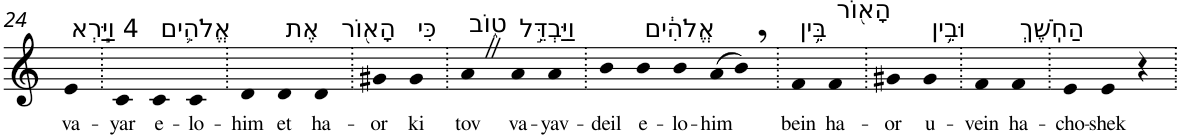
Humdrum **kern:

**kern	**text
*part1	*part1
*staff1	*staff1
*I"Piano	*
*I'Pno	*
!!LO:PB:g=z
*clefG2	*
*k[]	*
=24	=24
!LO:TX:a:t=4 וַיַּ֧רְא	!
!	!LO:LY:b
4e	va-
=25.	=25.
!	!LO:LY:b
4c	-yar
!LO:TX:a:t=אֱלֹהִ֛ים	!
!	!LO:LY:b
4c	e-
!	!LO:LY:b
4c	-lo-
=26.	=26.
!	!LO:LY:b
4d	-him
!LO:TX:a:t=אֶת	!
!	!LO:LY:b
4d	et
!LO:TX:a:t=הָא֖וֹר	!
!	!LO:LY:b
4d	ha-
=27.	=27.
!	!LO:LY:b
4g#X	-or
!LO:TX:a:t=כִּי	!
!	!LO:LY:b
4g#	ki
=28.	=28.
!LO:TX:a:t=ט֑וֹב	!
!	!LO:LY:b
4aZ	tov
!LO:TX:a:t=וַיַּבְדֵּ֣ל	!
!	!LO:LY:b
4a	va-
!	!LO:LY:b
4a	-yav-
=29.	=29.
!	!LO:LY:b
4b	-deil
!LO:TX:a:t=אֱלֹהִ֔ים	!
!	!LO:LY:b
4b	e-
!	!LO:LY:b
4b	-lo-
!	!LO:LY:b
(8a	-him
8b,)	.
=30.	=30.
!LO:TX:a:t=בֵּ֥ין	!
!	!LO:LY:b
4f	bein
!LO:TX:a:t=הָא֖וֹר	!
!	!LO:LY:b
4f	ha-
=31.	=31.
!	!LO:LY:b
4g#X	-or
!LO:TX:a:t=וּבֵ֥ין	!
!	!LO:LY:b
4g#	u-
=32.	=32.
!	!LO:LY:b
4f	-vein
!LO:TX:a:t=הַחֹֽשֶׁךְ	!
!	!LO:LY:b
4f	ha-
=33.	=33.
!	!LO:LY:b
4e	-cho-
!	!LO:LY:b
4e	-shek
4r	.
=.	=.
*-	*-
